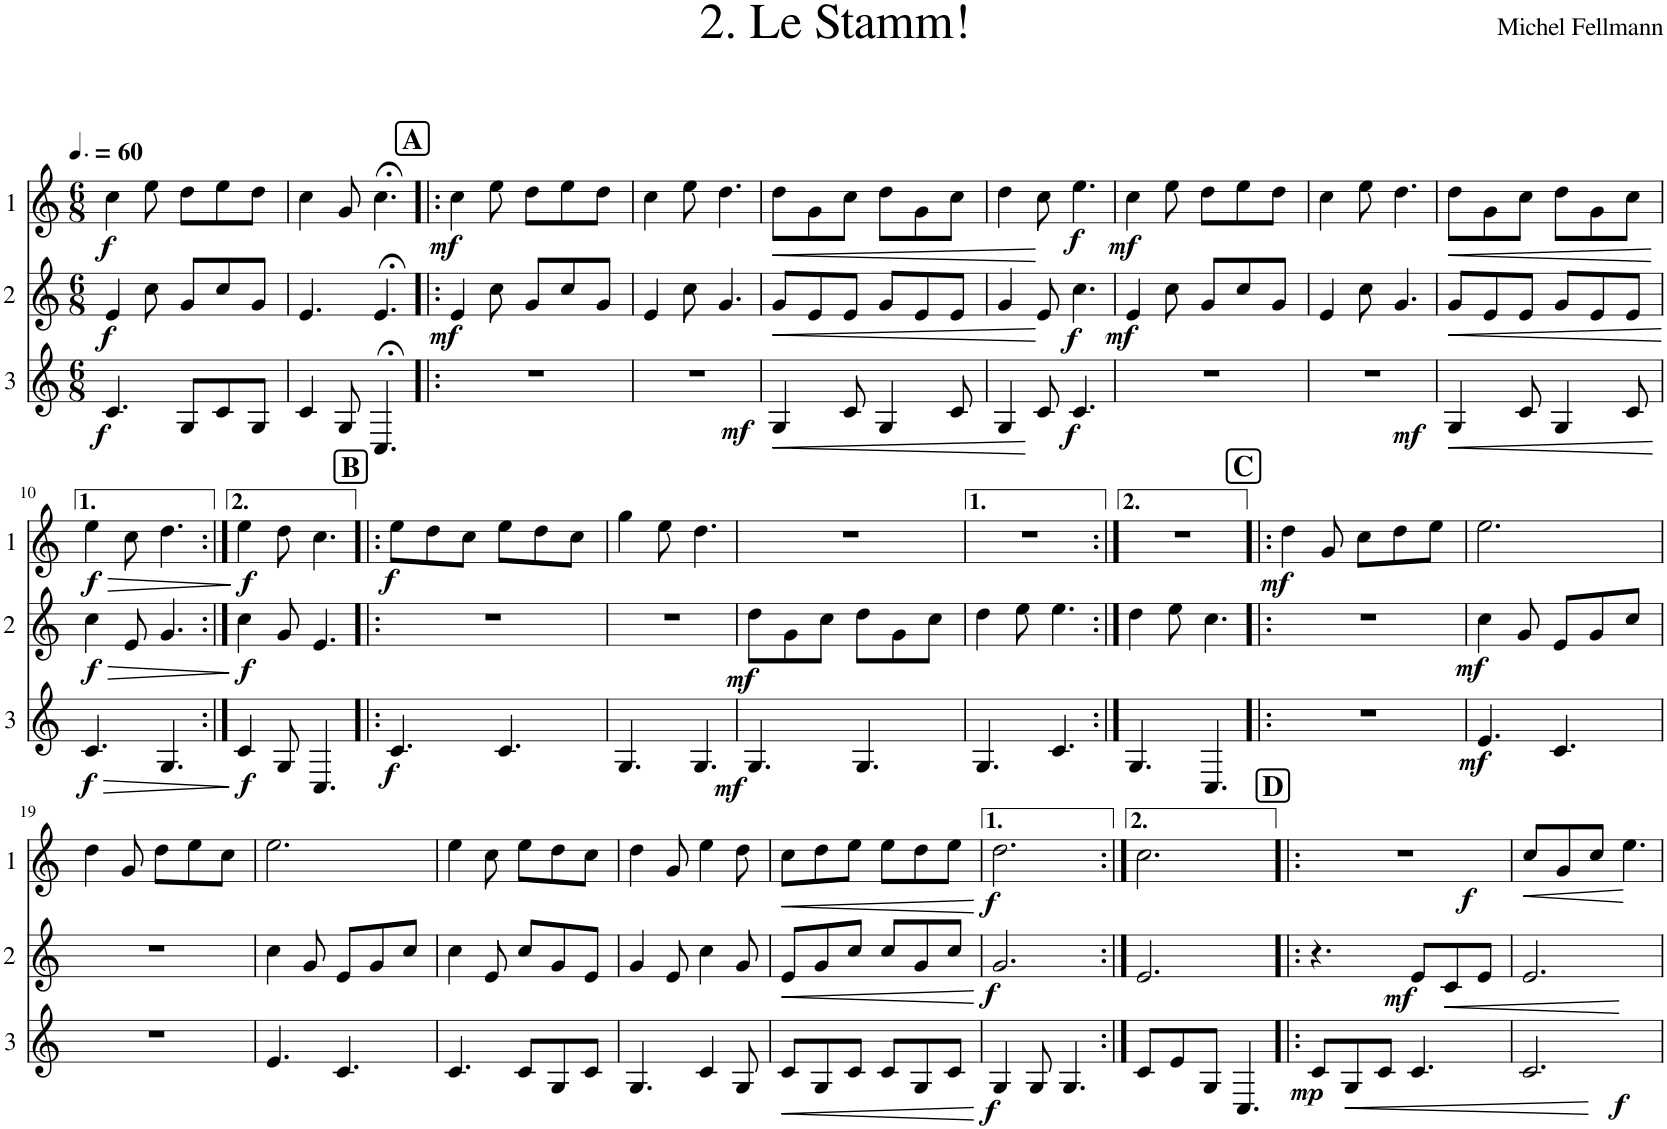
**kern	**dynam	**kern	**dynam	**kern	**dynam
*part3	*part3	*part2	*part2	*part1	*part1
*staff3	*staff3	*staff2	*staff2	*staff1	*staff1
*I"3	*	*I"2	*	*I"1	*
*clefG2	*	*clefG2	*	*clefG2	*
*Trd4c7	*	*Trd4c7	*	*Trd4c7	*
*k[]	*	*k[]	*	*k[]	*
*M6/8	*	*M6/8	*	*M6/8	*
*MM90	*	*MM90	*	*MM90	*
=1	=1	=1	=1	=1	=1
!	!LO:DY:b	!	!LO:DY:b	!	!LO:DY:b
4.c/	f	4e/	f	4cc\	f
.	.	8cc\	.	8ee\	.
8G/L	.	8g/L	.	8dd\L	.
8c/	.	8cc/	.	8ee\	.
8G/J	.	8g/J	.	8dd\J	.
=2	=2	=2	=2	=2	=2
4c/	.	4.e/	.	4cc\	.
8G/	.	.	.	8g/	.
4.C;</	.	4.e;</	.	4.cc;<\	.
!!LO:REH:place=s1:a:B:cj:fs=14:t=A
=3!|:	=3!|:	=3!|:	=3!|:	=3!|:	=3!|:
!	!	!	!LO:DY:b	!	!LO:DY:b
2.r	.	4e/	mf	4cc\	mf
.	.	8cc\	.	8ee\	.
.	.	8g/L	.	8dd\L	.
.	.	8cc/	.	8ee\	.
.	.	8g/J	.	8dd\J	.
=4	=4	=4	=4	=4	=4
!	!LO:DY:b	!	!	!	!
2.r	mf	4e/	.	4cc\	.
.	.	8cc\	.	8ee\	.
.	.	4.g/	.	4.dd\	.
=5	=5	=5	=5	=5	=5
!	!LO:HP:b	!	!LO:HP:b	!	!LO:HP:b
4G/	<	8g/L	<	8dd\L	<
.	.	8e/	.	8g\	.
8c/	.	8e/J	.	8cc\J	.
4G/	.	8g/L	.	8dd\L	.
.	.	8e/	.	8g\	.
8c/	.	8e/J	.	8cc\J	.
.	[	.	[	.	[
=6	=6	=6	=6	=6	=6
4G/	.	4g/	.	4dd\	.
8c/	.	8e/	.	8cc\	.
!	!LO:DY:b	!	!LO:DY:b	!	!LO:DY:b
4.c/	f	4.cc\	f	4.ee\	f
=7	=7	=7	=7	=7	=7
!	!	!	!LO:DY:b	!	!LO:DY:b
2.r	.	4e/	mf	4cc\	mf
.	.	8cc\	.	8ee\	.
.	.	8g/L	.	8dd\L	.
.	.	8cc/	.	8ee\	.
.	.	8g/J	.	8dd\J	.
=8	=8	=8	=8	=8	=8
!	!LO:DY:b	!	!	!	!
2.r	mf	4e/	.	4cc\	.
.	.	8cc\	.	8ee\	.
.	.	4.g/	.	4.dd\	.
=9	=9	=9	=9	=9	=9
!	!LO:HP:b	!	!LO:HP:b	!	!LO:HP:b
4G/	<	8g/L	<	8dd\L	<
.	.	8e/	.	8g\	.
8c/	.	8e/J	.	8cc\J	.
4G/	.	8g/L	.	8dd\L	.
.	.	8e/	.	8g\	.
8c/	.	8e/J	.	8cc\J	.
.	[	.	[	.	[
!!LO:LB:g=z
=10	=10	=10	=10	=10	=10
!	!LO:HP:b	!	!LO:HP:b	!	!LO:HP:b
!	!LO:DY:n=1:b	!	!LO:DY:n=1:b	!	!LO:DY:n=1:b
4.c/	> f	4cc\	> f	4ee\	> f
.	.	8e/	.	8cc\	.
4.G/	.	4.g/	.	4.dd\	.
.	]	.	]	.	]
=11:|!	=11:|!	=11:|!	=11:|!	=11:|!	=11:|!
!	!LO:DY:b	!	!LO:DY:b	!	!LO:DY:b
4c/	f	4cc\	f	4ee\	f
8G/	.	8g/	.	8dd\	.
4.C/	.	4.e/	.	4.cc\	.
!!LO:REH:place=s1:a:B:cj:fs=14:t=B
=12!|:	=12!|:	=12!|:	=12!|:	=12!|:	=12!|:
!	!LO:DY:b	!	!	!	!LO:DY:b
4.c/	f	2.r	.	8ee\L	f
.	.	.	.	8dd\	.
.	.	.	.	8cc\J	.
4.c/	.	.	.	8ee\L	.
.	.	.	.	8dd\	.
.	.	.	.	8cc\J	.
=13	=13	=13	=13	=13	=13
4.G/	.	2.r	.	4gg\	.
.	.	.	.	8ee\	.
!	!LO:DY:b	!	!	!	!
4.G/	mf	.	.	4.dd\	.
=14	=14	=14	=14	=14	=14
!	!	!	!LO:DY:b	!	!
4.G/	.	8dd\L	mf	2.r	.
.	.	8g\	.	.	.
.	.	8cc\J	.	.	.
4.G/	.	8dd\L	.	.	.
.	.	8g\	.	.	.
.	.	8cc\J	.	.	.
=15	=15	=15	=15	=15	=15
4.G/	.	4dd\	.	2.r	.
.	.	8ee\	.	.	.
4.c/	.	4.ee\	.	.	.
=16:|!	=16:|!	=16:|!	=16:|!	=16:|!	=16:|!
4.G/	.	4dd\	.	2.r	.
.	.	8ee\	.	.	.
4.C/	.	4.cc\	.	.	.
!!LO:REH:place=s1:a:B:cj:fs=14:t=C
=17!|:	=17!|:	=17!|:	=17!|:	=17!|:	=17!|:
!	!	!	!	!	!LO:DY:b
2.r	.	2.r	.	4dd\	mf
.	.	.	.	8g/	.
.	.	.	.	8cc\L	.
.	.	.	.	8dd\	.
.	.	.	.	8ee\J	.
=18	=18	=18	=18	=18	=18
!	!LO:DY:b	!	!LO:DY:b	!	!
4.e/	mf	4cc\	mf	2.ee\	.
.	.	8g/	.	.	.
4.c/	.	8e/L	.	.	.
.	.	8g/	.	.	.
.	.	8cc/J	.	.	.
!!LO:LB:g=z
=19	=19	=19	=19	=19	=19
2.r	.	2.r	.	4dd\	.
.	.	.	.	8g/	.
.	.	.	.	8dd\L	.
.	.	.	.	8ee\	.
.	.	.	.	8cc\J	.
=20	=20	=20	=20	=20	=20
4.e/	.	4cc\	.	2.ee\	.
.	.	8g/	.	.	.
4.c/	.	8e/L	.	.	.
.	.	8g/	.	.	.
.	.	8cc/J	.	.	.
=21	=21	=21	=21	=21	=21
4.c/	.	4cc\	.	4ee\	.
.	.	8e/	.	8cc\	.
8c/L	.	8cc/L	.	8ee\L	.
8G/	.	8g/	.	8dd\	.
8c/J	.	8e/J	.	8cc\J	.
=22	=22	=22	=22	=22	=22
4.G/	.	4g/	.	4dd\	.
.	.	8e/	.	8g/	.
4c/	.	4cc\	.	4ee\	.
8G/	.	8g/	.	8dd\	.
=23	=23	=23	=23	=23	=23
!	!LO:HP:b	!	!LO:HP:b	!	!LO:HP:b
8c/L	<	8e/L	<	8cc\L	<
8G/	.	8g/	.	8dd\	.
8c/J	.	8cc/J	.	8ee\J	.
8c/L	.	8cc/L	.	8ee\L	.
8G/	.	8g/	.	8dd\	.
8c/J	.	8cc/J	.	8ee\J	.
.	[	.	[	.	[
=24	=24	=24	=24	=24	=24
!	!LO:DY:b	!	!LO:DY:b	!	!LO:DY:b
4G/	f	2.g/	f	2.dd\	f
8G/	.	.	.	.	.
4.G/	.	.	.	.	.
=25:|!	=25:|!	=25:|!	=25:|!	=25:|!	=25:|!
8c/L	.	2.e/	.	2.cc\	.
8e/	.	.	.	.	.
8G/J	.	.	.	.	.
4.C/	.	.	.	.	.
!!LO:REH:place=s1:a:B:cj:fs=14:t=D
=26!|:	=26!|:	=26!|:	=26!|:	=26!|:	=26!|:
!	!LO:DY:b	!	!	!	!LO:DY:b
8c/L	mp	4.r	.	2.r	f
!	!LO:HP:b	!	!	!	!
8G/	<	.	.	.	.
8c/J	.	.	.	.	.
!	!	!	!LO:DY:b	!	!
4.c/	.	8e/L	mf	.	.
!	!	!	!LO:HP:b	!	!
.	.	8c/	<	.	.
.	.	8e/J	.	.	.
.	[	.	[	.	.
=27	=27	=27	=27	=27	=27
!	!LO:DY:b	!	!	!	!LO:HP:b
2.c/	f	2.e/	.	8cc/L	<
.	.	.	.	8g/	.
.	.	.	.	8cc/J	.
.	.	.	.	4.ee\	.
.	.	.	.	.	[
=	=	=	=	=	=
*-	*-	*-	*-	*-	*-
